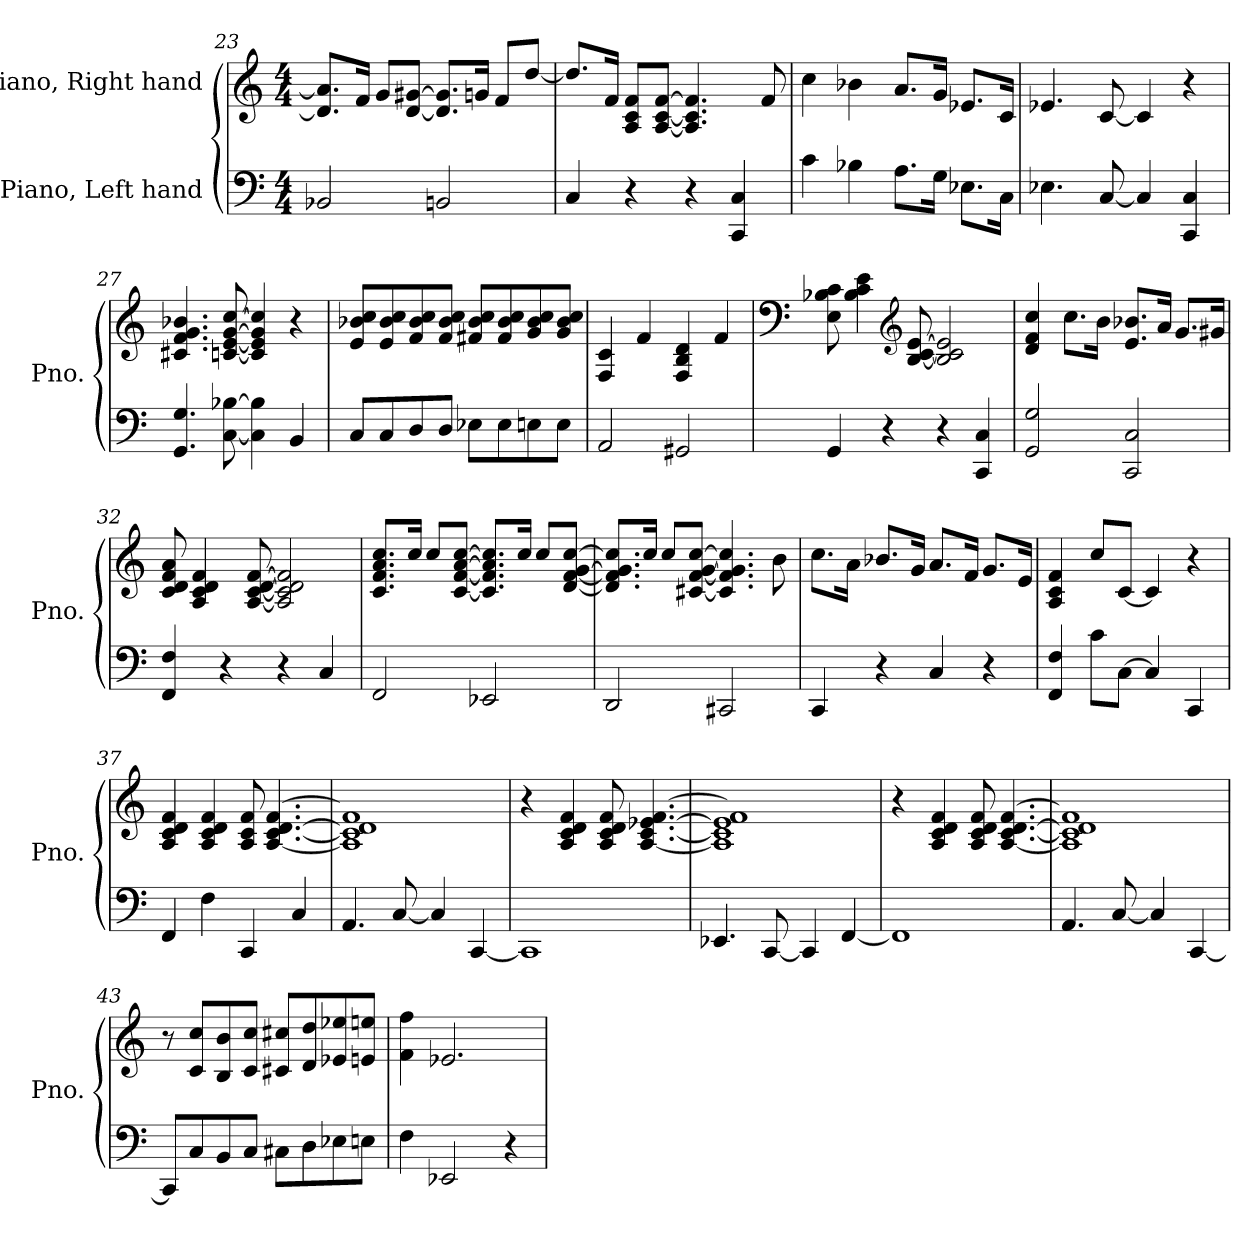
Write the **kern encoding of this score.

**kern	**kern
*part2	*part1
*staff2	*staff1
*I"Piano, Left hand	*I"Piano, Right hand
*I'Pno.	*I'Pno.
*clefF4	*clefG2
*k[]	*k[]
*M4/4	*M4/4
=23	=23
2BB-X/	8.d/] 8.a/]L
.	16f/Jk
.	8g/L
.	[8d/ [8g#X/J
2BBn/	8.d/] 8.g#/]L
.	16gn/Jk
.	8f/L
.	[8dd/J
!!LO:PB:g=z
=24	=24
4C/	8.dd/L]
.	16f/Jk
4r	8A/ 8c/ 8f/L
.	[8A/ [8c/ [8f/J
4r	4.A/] 4.c/] 4.f/]
4CC/ 4C/	.
.	8f/
=25	=25
4c\	4cc\
4B-X\	4b-X\
8.A\L	8.a/L
16G\Jk	16g/Jk
8.E-X\L	8.e-X/L
16C\Jk	16c/Jk
=26	=26
4.E-X\	4.e-X/
[8C/	[8c/
4C/]	4c/]
4CC/ 4C/	4r
=27	=27
4.GG/ 4.G/	4.c#X/ 4.f/ 4.g/ 4.b-X/
[8C\ [8B-X\	[8cn/ [8e/ [8g/ [8cc/
4C\] 4B-\]	4c/] 4e/] 4g/] 4cc/]
4BB/	4r
!!LO:LB:g=z
=28	=28
8C/L	8e/ 8b-X/ 8cc/L
8C/	8e/ 8b-/ 8cc/
8D/	8f/ 8b-/ 8cc/
8D/J	8f/ 8b-/ 8cc/J
8E-X\L	8f#X/ 8b-/ 8cc/L
8E-\	8f#/ 8b-/ 8cc/
8En\	8g/ 8b-/ 8cc/
8E\J	8g/ 8b-/ 8cc/J
=29	=29
2AA/	4F/ 4c/
.	4f/
2GG#X/	4F/ 4B/ 4d/
.	4f/
=30	=30
*	*clefF4
4GG/	8E\ 8B-X\ 8c\
.	4B-\ 4c\ 4e\
4r	.
*	*clefG2
.	[8B-/ [8c/ [8e/
4r	2B-/] 2c/] 2e/]
4CC/ 4C/	.
=31	=31
2GG/ 2G/	4d/ 4f/ 4cc/
.	8.cc\L
.	16b\Jk
2CC/ 2C/	8.e/ 8.b-X/L
.	16a/Jk
.	8.g/L
.	16g#X/Jk
!!LO:LB:g=z
=32	=32
4FF/ 4F/	8c/ 8d/ 8f/ 8a/
.	4A/ 4c/ 4d/ 4f/
4r	.
.	[8A/ [8c/ [8d/ [8f/
4r	2A/] 2c/] 2d/] 2f/]
4C/	.
=33	=33
2FF/	8.c/ 8.f/ 8.a/ 8.cc/L
.	16cc/Jk
.	8cc/L
.	[8c/ [8f/ [8a/ [8cc/J
2EE-X/	8.c/] 8.f/] 8.a/] 8.cc/]L
.	16cc/Jk
.	8cc/L
.	[8d/ [8f/ [8g/ [8cc/J
=34	=34
2DD/	8.d/] 8.f/] 8.g/] 8.cc/]L
.	16cc/Jk
.	8cc/L
.	[8c#X/ [8f/ [8g/ [8cc/J
2CC#X/	4.c#/] 4.f/] 4.g/] 4.cc/]
.	8b\
=35	=35
4CC/	8.cc\L
.	16a\Jk
4r	8.b-X/L
.	16g/Jk
4C/	8.a/L
.	16f/Jk
4r	8.g/L
.	16e/Jk
!!LO:LB:g=z
=36	=36
4FF/ 4F/	4A/ 4c/ 4f/
8c\L	8cc/L
[8C\J	[8c/J
4C/]	4c/]
4CC/	4r
=37	=37
4FF/	4A/ 4c/ 4d/ 4f/
4F\	4A/ 4c/ 4d/ 4f/
4CC/	8A/ 8c/ 8f/
.	[4.A/ [4.c/ [4.d/ [4.f/
4C/	.
=38	=38
4.AA/	1A] 1c] 1d] 1f]
[8C/	.
4C/]	.
[4CC/	.
=39	=39
1CC]	4r
.	4A/ 4c/ 4d/ 4f/
.	8A/ 8c/ 8d/ 8f/
.	[4.A/ [4.c/ [4.e-X/ [4.f/
=40	=40
4.EE-X/	1A] 1c] 1e-] 1f]
[8CC/	.
4CC/]	.
[4FF/	.
!!LO:LB:g=z
=41	=41
1FF]	4r
.	4A/ 4c/ 4d/ 4f/
.	8A/ 8c/ 8d/ 8f/
.	[4.A/ [4.c/ [4.d/ [4.f/
=42	=42
4.AA/	1A] 1c] 1d] 1f]
[8C/	.
4C/]	.
[4CC/	.
=43	=43
8CC/L]	8r
8C/	8c/ 8cc/L
8BB/	8B/ 8b/
8C/J	8c/ 8cc/J
8C#X\L	8c#X/ 8cc#X/L
8D\	8d/ 8dd/
8E-X\	8e-X/ 8ee-X/
8En\J	8en/ 8een/J
=44	=44
4F\	4f\ 4ff\
2EE-X/	2.e-X/
4r	.
=	=
*-	*-
